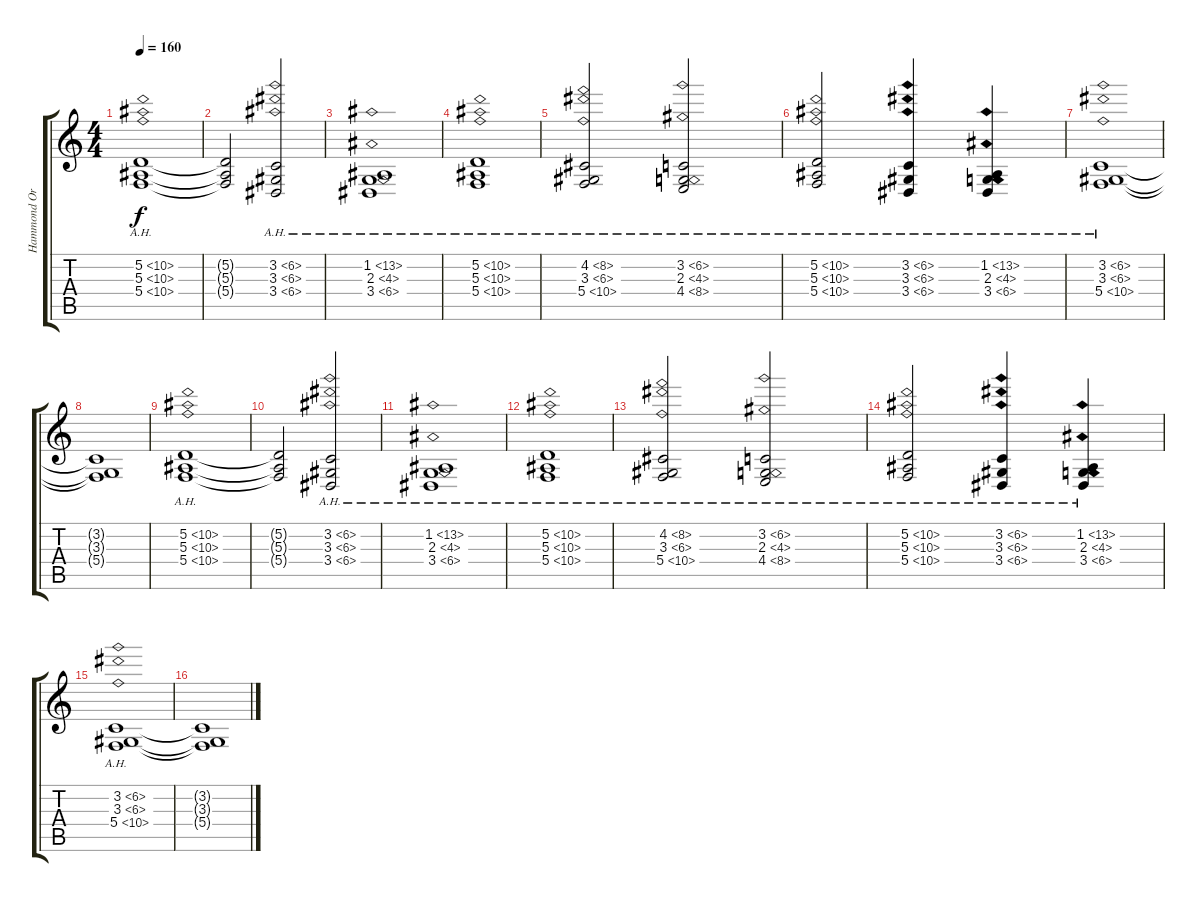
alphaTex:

\track ("Hammond Organ" "Hammond Or") {instrument drawbarorgan}
\staff {score tabs}
\tuning (D4 A3 F3 C3 G2 D2) {hide}
\ts (4 4)
\tempo 160
\clef g2
\ks c
(5.2{ah 5} 5.3{ah 5} 5.4{ah 5}).1{dy f} |
(5.2{t} 5.3{t} 5.4{t}).2 (3.2{ah 3} 3.3{ah 3} 3.4{ah 3}).2 |
(1.2{ah 12} 2.3{ah 2} 3.4{ah 3}).1 |
(5.2{ah 5} 5.3{ah 5} 5.4{ah 5}).1 |
(4.2{ah 4} 3.3{ah 3} 5.4{ah 5}).2 (3.2{ah 3} 2.3{ah 2} 4.4{ah 4}).2 |
(5.2{ah 5} 5.3{ah 5} 5.4{ah 5}).2 (3.2{ah 3} 3.3{ah 3} 3.4{ah 3}).4 (1.2{ah 12} 2.3{ah 2} 3.4{ah 3}).4 |
(3.2{ah 3} 3.3{ah 3} 5.4{ah 5}).1 |
(3.2{t} 3.3{t} 5.4{t}).1 |
(5.2{ah 5} 5.3{ah 5} 5.4{ah 5}).1 |
(5.2{t} 5.3{t} 5.4{t}).2 (3.2{ah 3} 3.3{ah 3} 3.4{ah 3}).2 |
(1.2{ah 12} 2.3{ah 2} 3.4{ah 3}).1 |
(5.2{ah 5} 5.3{ah 5} 5.4{ah 5}).1 |
(4.2{ah 4} 3.3{ah 3} 5.4{ah 5}).2 (3.2{ah 3} 2.3{ah 2} 4.4{ah 4}).2 |
(5.2{ah 5} 5.3{ah 5} 5.4{ah 5}).2 (3.2{ah 3} 3.3{ah 3} 3.4{ah 3}).4 (1.2{ah 12} 2.3{ah 2} 3.4{ah 3}).4 |
(3.2{ah 3} 3.3{ah 3} 5.4{ah 5}).1 |
(3.2{t} 3.3{t} 5.4{t}).1
